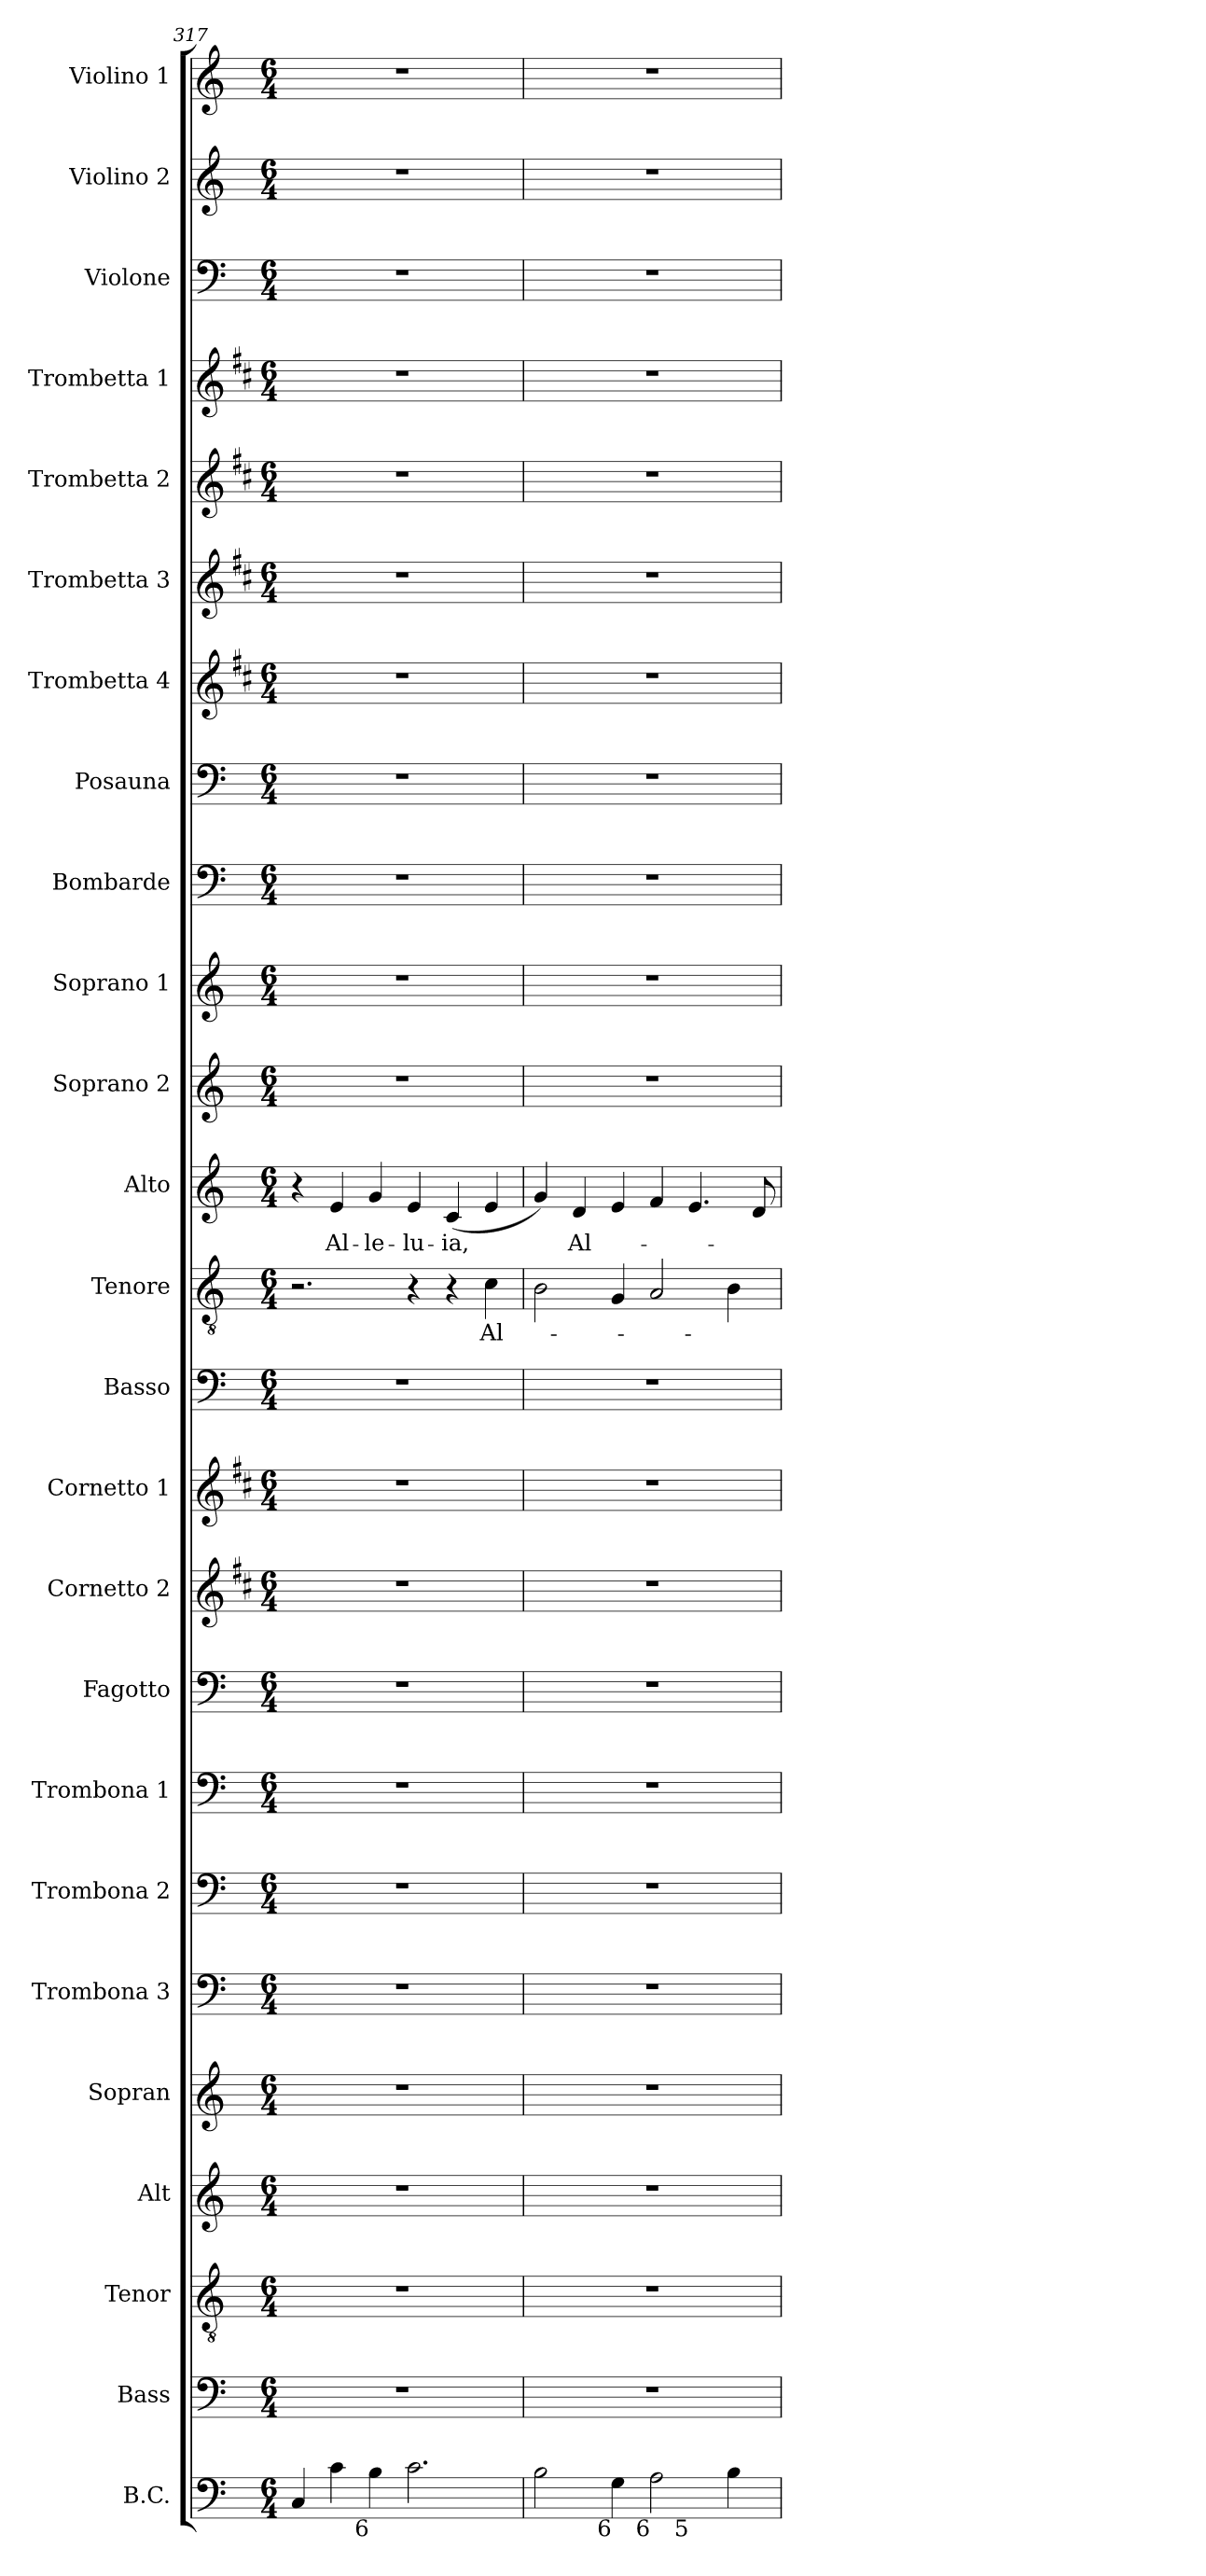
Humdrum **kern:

**kern	**kern	**kern	**kern	**kern	**kern	**kern	**kern	**kern	**kern	**kern	**kern	**kern	**text	**kern	**text	**kern	**kern	**kern	**kern	**kern	**kern	**kern	**kern	**kern	**kern	**kern
*part25	*part24	*part23	*part22	*part21	*part20	*part19	*part18	*part17	*part16	*part15	*part14	*part13	*part13	*part12	*part12	*part11	*part10	*part9	*part8	*part7	*part6	*part5	*part4	*part3	*part2	*part1
*staff25	*staff24	*staff23	*staff22	*staff21	*staff20	*staff19	*staff18	*staff17	*staff16	*staff15	*staff14	*staff13	*staff13	*staff12	*staff12	*staff11	*staff10	*staff9	*staff8	*staff7	*staff6	*staff5	*staff4	*staff3	*staff2	*staff1
*I"B.C.	*I"Bass	*I"Tenor	*I"Alt	*I"Sopran	*I"Trombona 3	*I"Trombona 2	*I"Trombona 1	*I"Fagotto	*I"Cornetto 2	*I"Cornetto 1	*I"Basso	*I"Tenore	*	*I"Alto	*	*I"Soprano 2	*I"Soprano 1	*I"Bombarde	*I"Posauna	*I"Trombetta 4	*I"Trombetta 3	*I"Trombetta 2	*I"Trombetta 1	*I"Violone	*I"Violino 2	*I"Violino 1
*I'B.C.	*I'B.	*I'T.	*I'A.	*I'S.	*I'Tbn. 2	*I'Tbn. 2	*I'Tbn. 1	*I'Fag.	*I'Cor. 2	*I'Cor. 1	*I'B.	*I'T.	*	*I'A.	*	*I'S.	*I'S.	*	*	*	*	*	*	*	*I'Vl. 2	*I'Vl. 1
*clefF4	*clefF4	*clefGv2	*clefG2	*clefG2	*clefF4	*clefF4	*clefF4	*clefF4	*clefG2	*clefG2	*clefF4	*clefGv2	*	*clefG2	*	*clefG2	*clefG2	*clefF4	*clefF4	*clefG2	*clefG2	*clefG2	*clefG2	*clefF4	*clefG2	*clefG2
*	*	*ITrd7c12	*	*	*	*	*	*	*ITrd1c2	*ITrd1c2	*	*ITrd7c12	*	*	*	*	*	*	*	*ITrd1c2	*ITrd1c2	*ITrd1c2	*ITrd1c2	*	*	*
*k[]	*k[]	*k[]	*k[]	*k[]	*k[]	*k[]	*k[]	*k[]	*k[]	*k[]	*k[]	*k[]	*	*k[]	*	*k[]	*k[]	*k[]	*k[]	*k[]	*k[]	*k[]	*k[]	*k[]	*k[]	*k[]
*C:	*C:	*C:	*C:	*C:	*C:	*C:	*C:	*C:	*C:	*C:	*C:	*C:	*	*C:	*	*C:	*C:	*C:	*C:	*C:	*C:	*C:	*C:	*C:	*C:	*C:
*M6/4	*M6/4	*M6/4	*M6/4	*M6/4	*M6/4	*M6/4	*M6/4	*M6/4	*M6/4	*M6/4	*M6/4	*M6/4	*	*M6/4	*	*M6/4	*M6/4	*M6/4	*M6/4	*M6/4	*M6/4	*M6/4	*M6/4	*M6/4	*M6/4	*M6/4
*MM150	*MM150	*MM150	*MM150	*MM150	*MM150	*MM150	*MM150	*MM150	*MM150	*MM150	*MM150	*MM150	*	*MM150	*	*MM150	*MM150	*MM150	*MM150	*MM150	*MM150	*MM150	*MM150	*MM150	*MM150	*MM150
=317	=317	=317	=317	=317	=317	=317	=317	=317	=317	=317	=317	=317	=317	=317	=317	=317	=317	=317	=317	=317	=317	=317	=317	=317	=317	=317
!	!LO:N:vis=1	!LO:N:vis=1	!LO:N:vis=1	!LO:N:vis=1	!LO:N:vis=1	!LO:N:vis=1	!LO:N:vis=1	!LO:N:vis=1	!LO:N:vis=1	!LO:N:vis=1	!LO:N:vis=1	!	!	!	!	!LO:N:vis=1	!LO:N:vis=1	!LO:N:vis=1	!LO:N:vis=1	!LO:N:vis=1	!LO:N:vis=1	!LO:N:vis=1	!LO:N:vis=1	!LO:N:vis=1	!LO:N:vis=1	!LO:N:vis=1
4Ci/	1.r	1.r	1.r	1.r	1.r	1.r	1.r	1.r	1.r	1.r	1.r	2.r	.	4r	.	1.r	1.r	1.r	1.r	1.r	1.r	1.r	1.r	1.r	1.r	1.r
!	!	!	!	!	!	!	!	!	!	!	!	!	!	!	!LO:LY:b:color=#000000	!	!	!	!	!	!	!	!	!	!	!
4ci\	.	.	.	.	.	.	.	.	.	.	.	.	.	4ei/	Al-	.	.	.	.	.	.	.	.	.	.	.
!LO:TX:b:rj:t=6	!	!	!	!	!	!	!	!	!	!	!	!	!	!	!	!	!	!	!	!	!	!	!	!	!	!
!	!	!	!	!	!	!	!	!	!	!	!	!	!	!	!LO:LY:b:color=#000000	!	!	!	!	!	!	!	!	!	!	!
4Bi\	.	.	.	.	.	.	.	.	.	.	.	.	.	4gi/	-le-	.	.	.	.	.	.	.	.	.	.	.
!	!	!	!	!	!	!	!	!	!	!	!	!	!	!	!LO:LY:b:color=#000000	!	!	!	!	!	!	!	!	!	!	!
2.ci\	.	.	.	.	.	.	.	.	.	.	.	4r	.	4ei/	-lu-	.	.	.	.	.	.	.	.	.	.	.
!	!	!	!	!	!	!	!	!	!	!	!	!	!	!	!LO:LY:b:color=#000000	!	!	!	!	!	!	!	!	!	!	!
.	.	.	.	.	.	.	.	.	.	.	.	4r	.	(4ci/	-ia,	.	.	.	.	.	.	.	.	.	.	.
!	!	!	!	!	!	!	!	!	!	!	!	!	!LO:LY:b:color=#000000	!	!	!	!	!	!	!	!	!	!	!	!	!
.	.	.	.	.	.	.	.	.	.	.	.	4Ci\	Al-	4ei/	.	.	.	.	.	.	.	.	.	.	.	.
=318	=318	=318	=318	=318	=318	=318	=318	=318	=318	=318	=318	=318	=318	=318	=318	=318	=318	=318	=318	=318	=318	=318	=318	=318	=318	=318
!LO:TX:b:rj:t=6	!	!	!	!	!	!	!	!	!	!	!	!	!	!	!	!	!	!	!	!	!	!	!	!	!	!
!	!LO:N:vis=1	!LO:N:vis=1	!LO:N:vis=1	!LO:N:vis=1	!LO:N:vis=1	!LO:N:vis=1	!LO:N:vis=1	!LO:N:vis=1	!LO:N:vis=1	!LO:N:vis=1	!LO:N:vis=1	!	!	!	!	!LO:N:vis=1	!LO:N:vis=1	!LO:N:vis=1	!LO:N:vis=1	!LO:N:vis=1	!LO:N:vis=1	!LO:N:vis=1	!LO:N:vis=1	!LO:N:vis=1	!LO:N:vis=1	!LO:N:vis=1
*^	*	*	*	*	*	*	*	*	*	*	*	*	*	*	*	*	*	*	*	*	*	*	*	*	*	*
2Bi\	1ryy	1.r	1.r	1.r	1.r	1.r	1.r	1.r	1.r	1.r	1.r	1.r	2BBi\	.	4gi/)	.	1.r	1.r	1.r	1.r	1.r	1.r	1.r	1.r	1.r	1.r	1.r
!	!	!	!	!	!	!	!	!	!	!	!	!	!	!	!	!LO:LY:b:color=#000000	!	!	!	!	!	!	!	!	!	!	!
.	.	.	.	.	.	.	.	.	.	.	.	.	.	.	4di/	Al-	.	.	.	.	.	.	.	.	.	.	.
!LO:TX:b:rj:t=6	!	!	!	!	!	!	!	!	!	!	!	!	!	!	!	!	!	!	!	!	!	!	!	!	!	!	!
4Gi\	.	.	.	.	.	.	.	.	.	.	.	.	4GGi/	.	4ei/	.	.	.	.	.	.	.	.	.	.	.	.
!LO:TX:b:rj:t=6	!	!	!	!	!	!	!	!	!	!	!	!	!	!	!	!	!	!	!	!	!	!	!	!	!	!	!
2Ai\	.	.	.	.	.	.	.	.	.	.	.	.	2AAi/	.	4fi/	.	.	.	.	.	.	.	.	.	.	.	.
!	!LO:TX:b:rj:t=5	!	!	!	!	!	!	!	!	!	!	!	!	!	!	!	!	!	!	!	!	!	!	!	!	!	!
.	2ryy	.	.	.	.	.	.	.	.	.	.	.	.	.	4.ei/	.	.	.	.	.	.	.	.	.	.	.	.
4Bi\	.	.	.	.	.	.	.	.	.	.	.	.	4BBi\	.	.	.	.	.	.	.	.	.	.	.	.	.	.
.	.	.	.	.	.	.	.	.	.	.	.	.	.	.	8di/	.	.	.	.	.	.	.	.	.	.	.	.
*v	*v	*	*	*	*	*	*	*	*	*	*	*	*	*	*	*	*	*	*	*	*	*	*	*	*	*	*
=	=	=	=	=	=	=	=	=	=	=	=	=	=	=	=	=	=	=	=	=	=	=	=	=	=	=
*-	*-	*-	*-	*-	*-	*-	*-	*-	*-	*-	*-	*-	*-	*-	*-	*-	*-	*-	*-	*-	*-	*-	*-	*-	*-	*-
